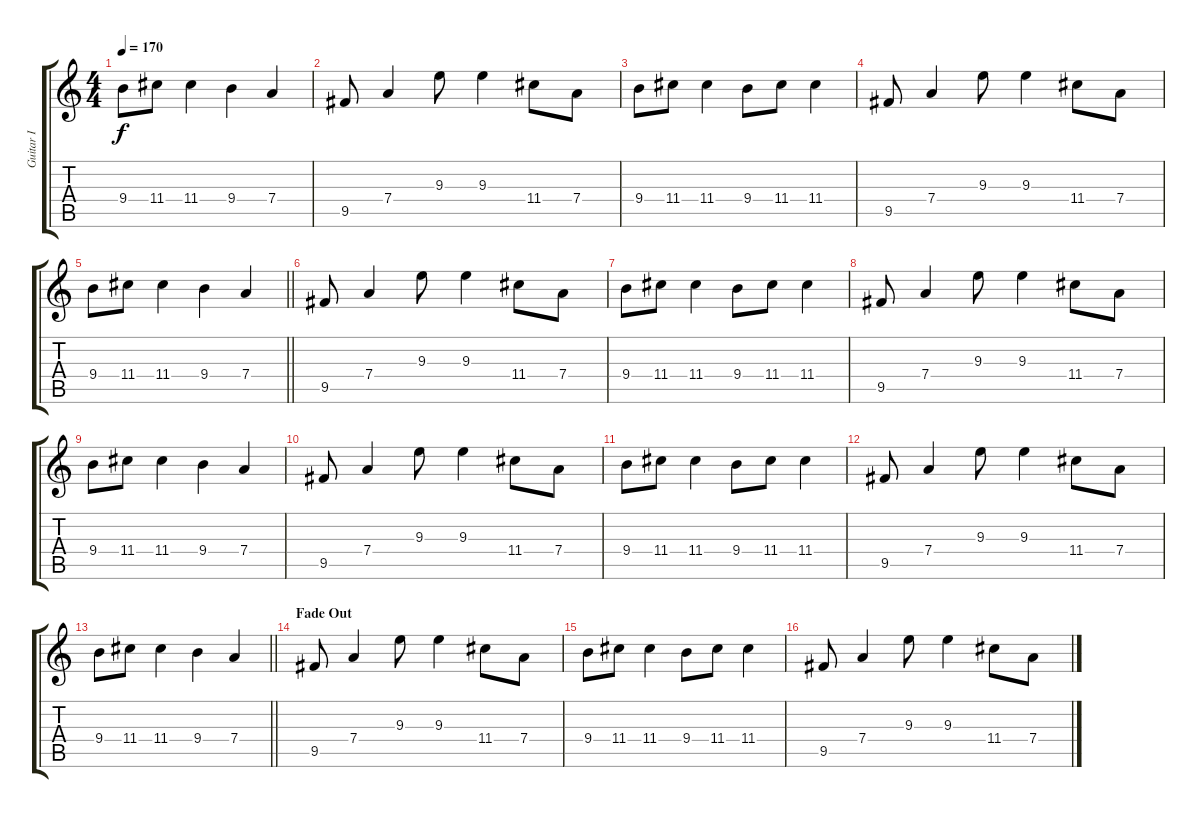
\track ("Guitar I" "Guitar I") {instrument distortionguitar}
\staff {score tabs}
\tuning (E4 B3 G3 D3 A2 D2) {hide}
\ts (4 4)
\tempo 170
\clef g2
\ks c
9.4.8{dy f} 11.4.8 11.4.4 9.4.4 7.4.4 |
9.5.8 7.4.4 9.3.8 9.3.4 11.4.8 7.4.8 |
9.4.8 11.4.8 11.4.4 9.4.8 11.4.8 11.4.4 |
9.5.8 7.4.4 9.3.8 9.3.4 11.4.8 7.4.8 |
\barLineRight lightlight
9.4.8 11.4.8 11.4.4 9.4.4 7.4.4 |
9.5.8{volume 12} 7.4.4 9.3.8 9.3.4 11.4.8 7.4.8 |
9.4.8 11.4.8 11.4.4 9.4.8 11.4.8 11.4.4 |
9.5.8 7.4.4 9.3.8 9.3.4 11.4.8 7.4.8 |
9.4.8 11.4.8 11.4.4 9.4.4 7.4.4 |
9.5.8 7.4.4 9.3.8 9.3.4 11.4.8 7.4.8 |
9.4.8 11.4.8 11.4.4 9.4.8 11.4.8 11.4.4 |
9.5.8 7.4.4 9.3.8 9.3.4 11.4.8 7.4.8 |
\barLineRight lightlight
9.4.8 11.4.8 11.4.4 9.4.4 7.4.4 |
\section ("" "Fade Out")
9.5.8{volume 6} 7.4.4 9.3.8 9.3.4 11.4.8 7.4.8 |
9.4.8 11.4.8 11.4.4 9.4.8 11.4.8 11.4.4 |
9.5.8 7.4.4 9.3.8 9.3.4 11.4.8 7.4.8
